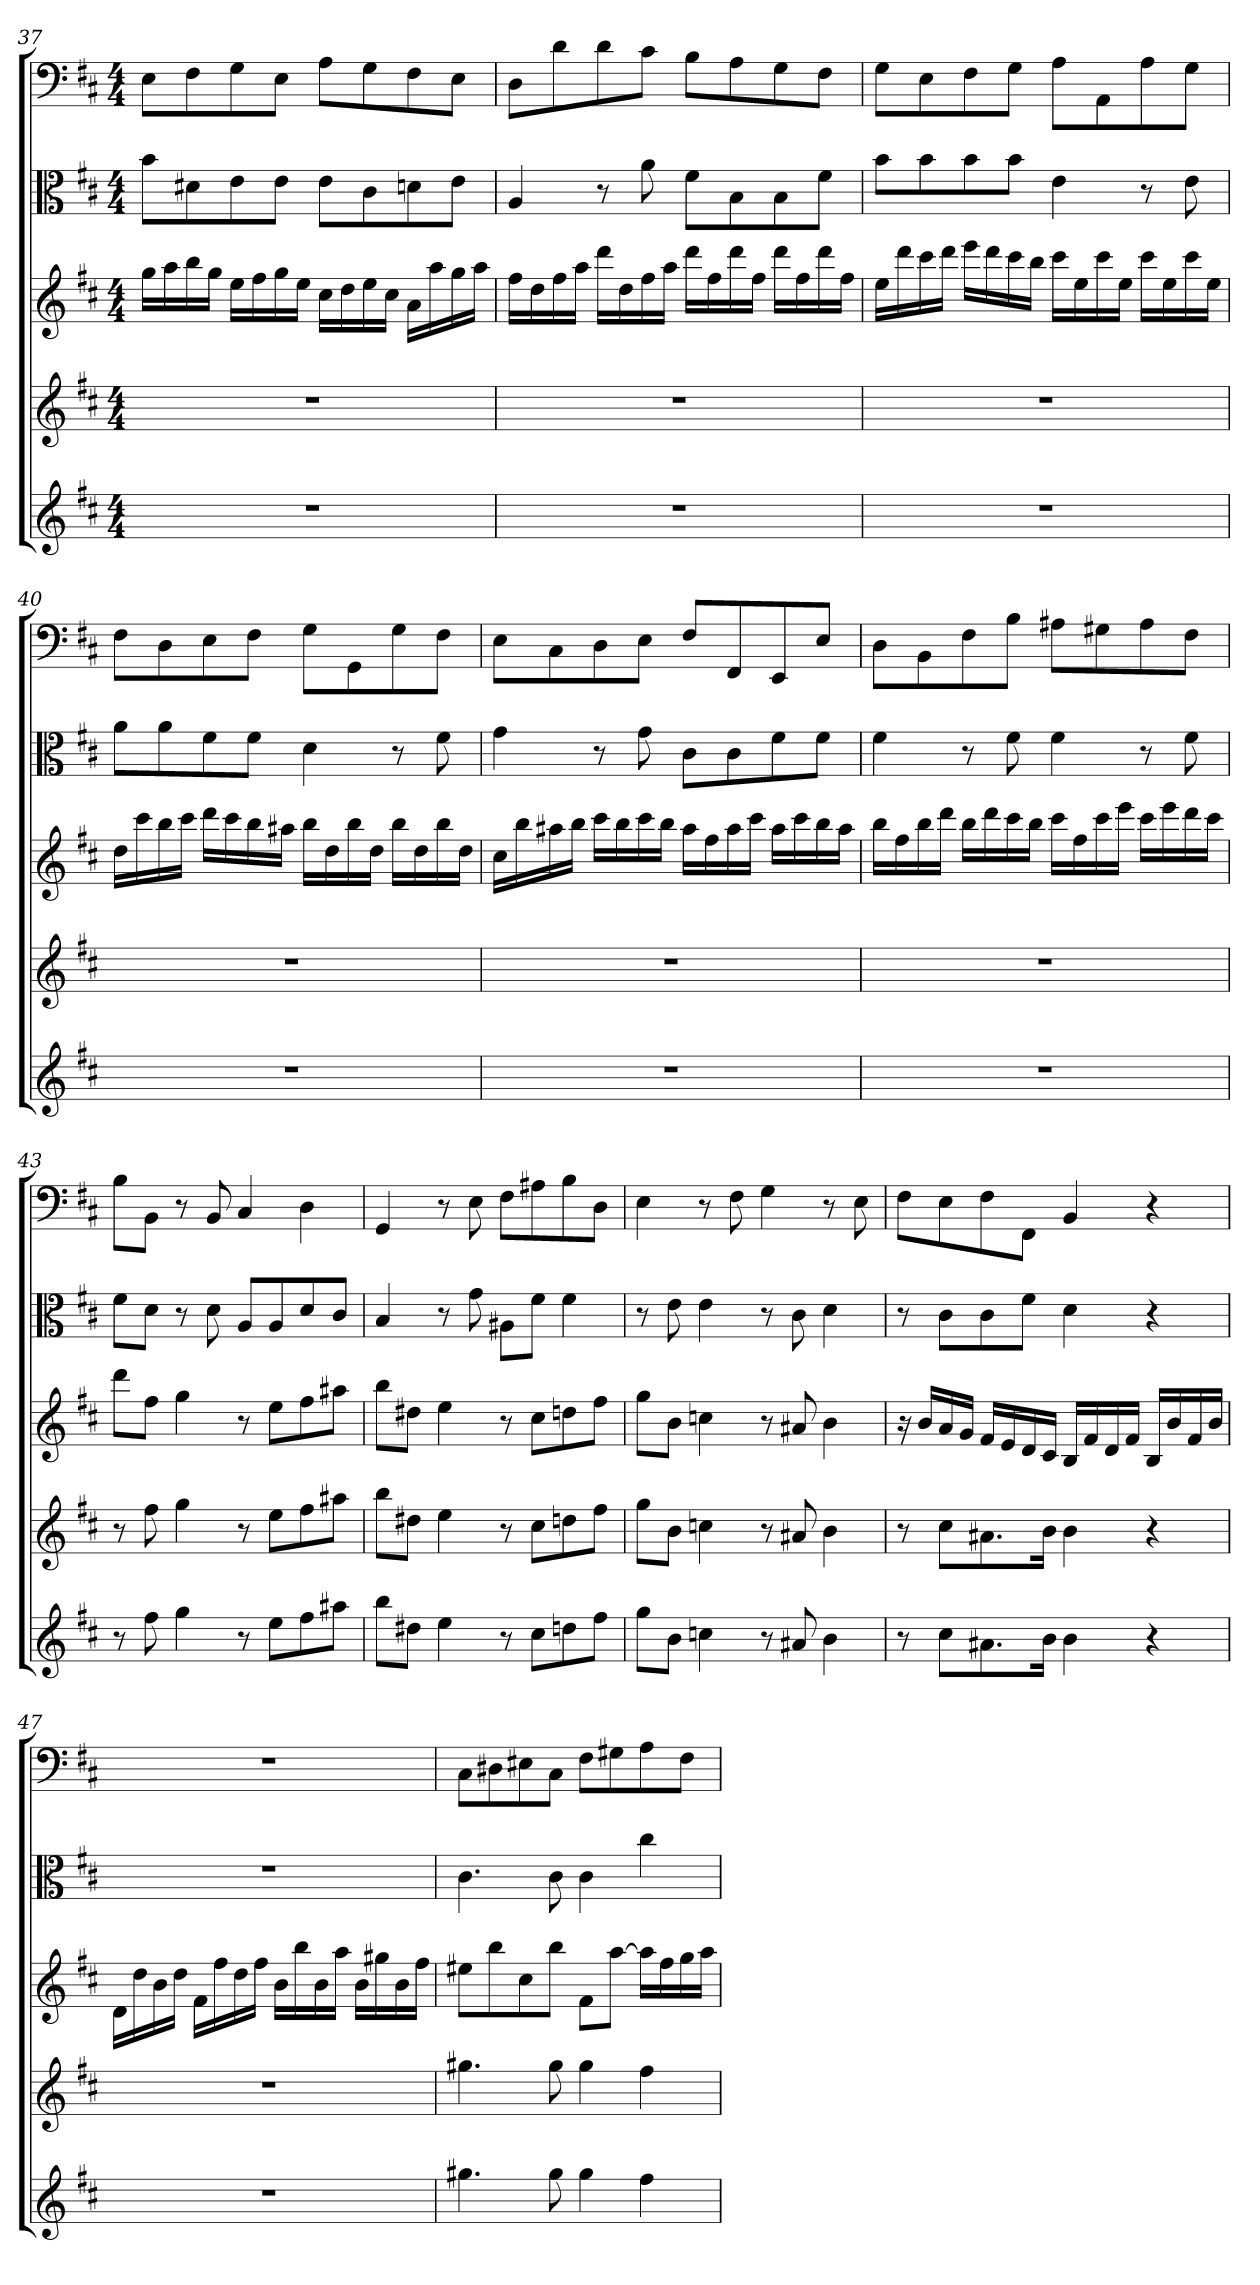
**kern	**kern	**kern	**kern	**kern
*part5	*part4	*part3	*part2	*part1
*staff5	*staff4	*staff3	*staff2	*staff1
*clefG2	*clefG2	*clefG2	*clefC3	*clefF4
*k[f#c#]	*k[f#c#]	*k[f#c#]	*k[f#c#]	*k[f#c#]
*D:	*D:	*D:	*D:	*D:
*M4/4	*M4/4	*M4/4	*M4/4	*M4/4
=37	=37	=37	=37	=37
1r	1r	16gg\LL	8b\L	8E\L
.	.	16aa\	.	.
.	.	16bb\	8d#X\	8F#\
.	.	16gg\JJ	.	.
.	.	16ee\LL	8e\	8G\
.	.	16ff#\	.	.
.	.	16gg\	8e\J	8E\J
.	.	16ee\JJ	.	.
.	.	16cc#\LL	8e\L	8A\L
.	.	16dd\	.	.
.	.	16ee\	8c#\	8G\
.	.	16cc#\JJ	.	.
.	.	16a\LL	8dn\	8F#\
.	.	16aa\	.	.
.	.	16gg\	8e\J	8E\J
.	.	16aa\JJ	.	.
=38	=38	=38	=38	=38
1r	1r	16ff#\LL	4A/	8D\L
.	.	16dd\	.	.
.	.	16ff#\	.	8d\
.	.	16aa\JJ	.	.
.	.	16ddd\LL	8r	8d\
.	.	16dd\	.	.
.	.	16ff#\	8a\	8c#\J
.	.	16aa\JJ	.	.
.	.	16ddd\LL	8f#\L	8B\L
.	.	16ff#\	.	.
.	.	16ddd\	8B\	8A\
.	.	16ff#\JJ	.	.
.	.	16ddd\LL	8B\	8G\
.	.	16ff#\	.	.
.	.	16ddd\	8f#\J	8F#\J
.	.	16ff#\JJ	.	.
=39	=39	=39	=39	=39
1r	1r	16ee\LL	8b\L	8G\L
.	.	16ddd\	.	.
.	.	16ccc#\	8b\	8E\
.	.	16ddd\JJ	.	.
.	.	16eee\LL	8b\	8F#\
.	.	16ddd\	.	.
.	.	16ccc#\	8b\J	8G\J
.	.	16bb\JJ	.	.
.	.	16ccc#\LL	4e\	8A\L
.	.	16ee\	.	.
.	.	16ccc#\	.	8AA\
.	.	16ee\JJ	.	.
.	.	16ccc#\LL	8r	8A\
.	.	16ee\	.	.
.	.	16ccc#\	8e\	8G\J
.	.	16ee\JJ	.	.
=40	=40	=40	=40	=40
1r	1r	16dd\LL	8a\L	8F#\L
.	.	16ccc#\	.	.
.	.	16bb\	8a\	8D\
.	.	16ccc#\JJ	.	.
.	.	16ddd\LL	8f#\	8E\
.	.	16ccc#\	.	.
.	.	16bb\	8f#\J	8F#\J
.	.	16aa#X\JJ	.	.
.	.	16bb\LL	4d\	8G\L
.	.	16dd\	.	.
.	.	16bb\	.	8GG\
.	.	16dd\JJ	.	.
.	.	16bb\LL	8r	8G\
.	.	16dd\	.	.
.	.	16bb\	8f#\	8F#\J
.	.	16dd\JJ	.	.
=41	=41	=41	=41	=41
1r	1r	16cc#\LL	4g\	8E\L
.	.	16bb\	.	.
.	.	16aa#X\	.	8C#\
.	.	16bb\JJ	.	.
.	.	16ccc#\LL	8r	8D\
.	.	16bb\	.	.
.	.	16ccc#\	8g\	8E\J
.	.	16bb\JJ	.	.
.	.	16aa#\LL	8c#\L	8F#/L
.	.	16ff#\	.	.
.	.	16aa#\	8c#\	8FF#/
.	.	16ccc#\JJ	.	.
.	.	16aa#\LL	8f#\	8EE/
.	.	16ccc#\	.	.
.	.	16bb\	8f#\J	8E/J
.	.	16aa#\JJ	.	.
=42	=42	=42	=42	=42
1r	1r	16bb\LL	4f#\	8D\L
.	.	16ff#\	.	.
.	.	16bb\	.	8BB\
.	.	16ddd\JJ	.	.
.	.	16bb\LL	8r	8F#\
.	.	16ddd\	.	.
.	.	16ccc#\	8f#\	8B\J
.	.	16bb\JJ	.	.
.	.	16ccc#\LL	4f#\	8A#X\L
.	.	16ff#\	.	.
.	.	16ccc#\	.	8G#X\
.	.	16eee\JJ	.	.
.	.	16ccc#\LL	8r	8A#\
.	.	16eee\	.	.
.	.	16ddd\	8f#\	8F#\J
.	.	16ccc#\JJ	.	.
=43	=43	=43	=43	=43
8r	8r	8ddd\L	8f#\L	8B\L
8ff#\	8ff#\	8ff#\J	8d\J	8BB\J
4gg\	4gg\	4gg\	8r	8r
.	.	.	8d\	8BB/
8r	8r	8r	8A/L	4C#/
8ee\L	8ee\L	8ee\L	8A/	.
8ff#\	8ff#\	8ff#\	8d/	4D\
8aa#X\J	8aa#X\J	8aa#X\J	8c#/J	.
=44	=44	=44	=44	=44
8bb\L	8bb\L	8bb\L	4B/	4GG/
8dd#X\J	8dd#X\J	8dd#X\J	.	.
4ee\	4ee\	4ee\	8r	8r
.	.	.	8g\	8E\
8r	8r	8r	8A#X\L	8F#\L
8cc#\L	8cc#\L	8cc#\L	8f#\J	8A#X\
8ddn\	8ddn\	8ddn\	4f#\	8B\
8ff#\J	8ff#\J	8ff#\J	.	8D\J
=45	=45	=45	=45	=45
8gg\L	8gg\L	8gg\L	8r	4E\
8b\J	8b\J	8b\J	8e\	.
4ccn\	4ccn\	4ccn\	4e\	8r
.	.	.	.	8F#\
8r	8r	8r	8r	4G\
8a#X/	8a#X/	8a#X/	8c#\	.
4b\	4b\	4b\	4d\	8r
.	.	.	.	8E\
=46	=46	=46	=46	=46
8r	8r	16r	8r	8F#\L
.	.	16b/LL	.	.
8cc#\L	8cc#\L	16a/	8c#\L	8E\
.	.	16g/JJ	.	.
8.a#X\	8.a#X\	16f#/LL	8c#\	8F#\
.	.	16e/	.	.
.	.	16d/	8f#\J	8FF#\J
16b\Jk	16b\Jk	16c#/JJ	.	.
4b\	4b\	16B/LL	4d\	4BB/
.	.	16f#/	.	.
.	.	16d/	.	.
.	.	16f#/JJ	.	.
4r	4r	16B/LL	4r	4r
.	.	16b/	.	.
.	.	16f#/	.	.
.	.	16b/JJ	.	.
=47	=47	=47	=47	=47
1r	1r	16d\LL	1r	1r
.	.	16dd\	.	.
.	.	16b\	.	.
.	.	16dd\JJ	.	.
.	.	16f#\LL	.	.
.	.	16ff#\	.	.
.	.	16dd\	.	.
.	.	16ff#\JJ	.	.
.	.	16b\LL	.	.
.	.	16bb\	.	.
.	.	16b\	.	.
.	.	16aa\JJ	.	.
.	.	16b\LL	.	.
.	.	16gg#X\	.	.
.	.	16b\	.	.
.	.	16ff#\JJ	.	.
=48	=48	=48	=48	=48
4.gg#X\	4.gg#X\	8ee#X\L	4.c#\	8C#\L
.	.	8bb\	.	8D#X\
.	.	8cc#\	.	8E#X\
8gg#\	8gg#\	8bb\J	8c#\	8C#\J
4gg#\	4gg#\	8f#\L	4c#\	8F#\L
.	.	[8aa\J	.	8G#X\
4ff#\	4ff#\	16aa\LL]	4cc#\	8A\
.	.	16ff#\	.	.
.	.	16gg\	.	8F#\J
.	.	16aa\JJ	.	.
=	=	=	=	=
*-	*-	*-	*-	*-
